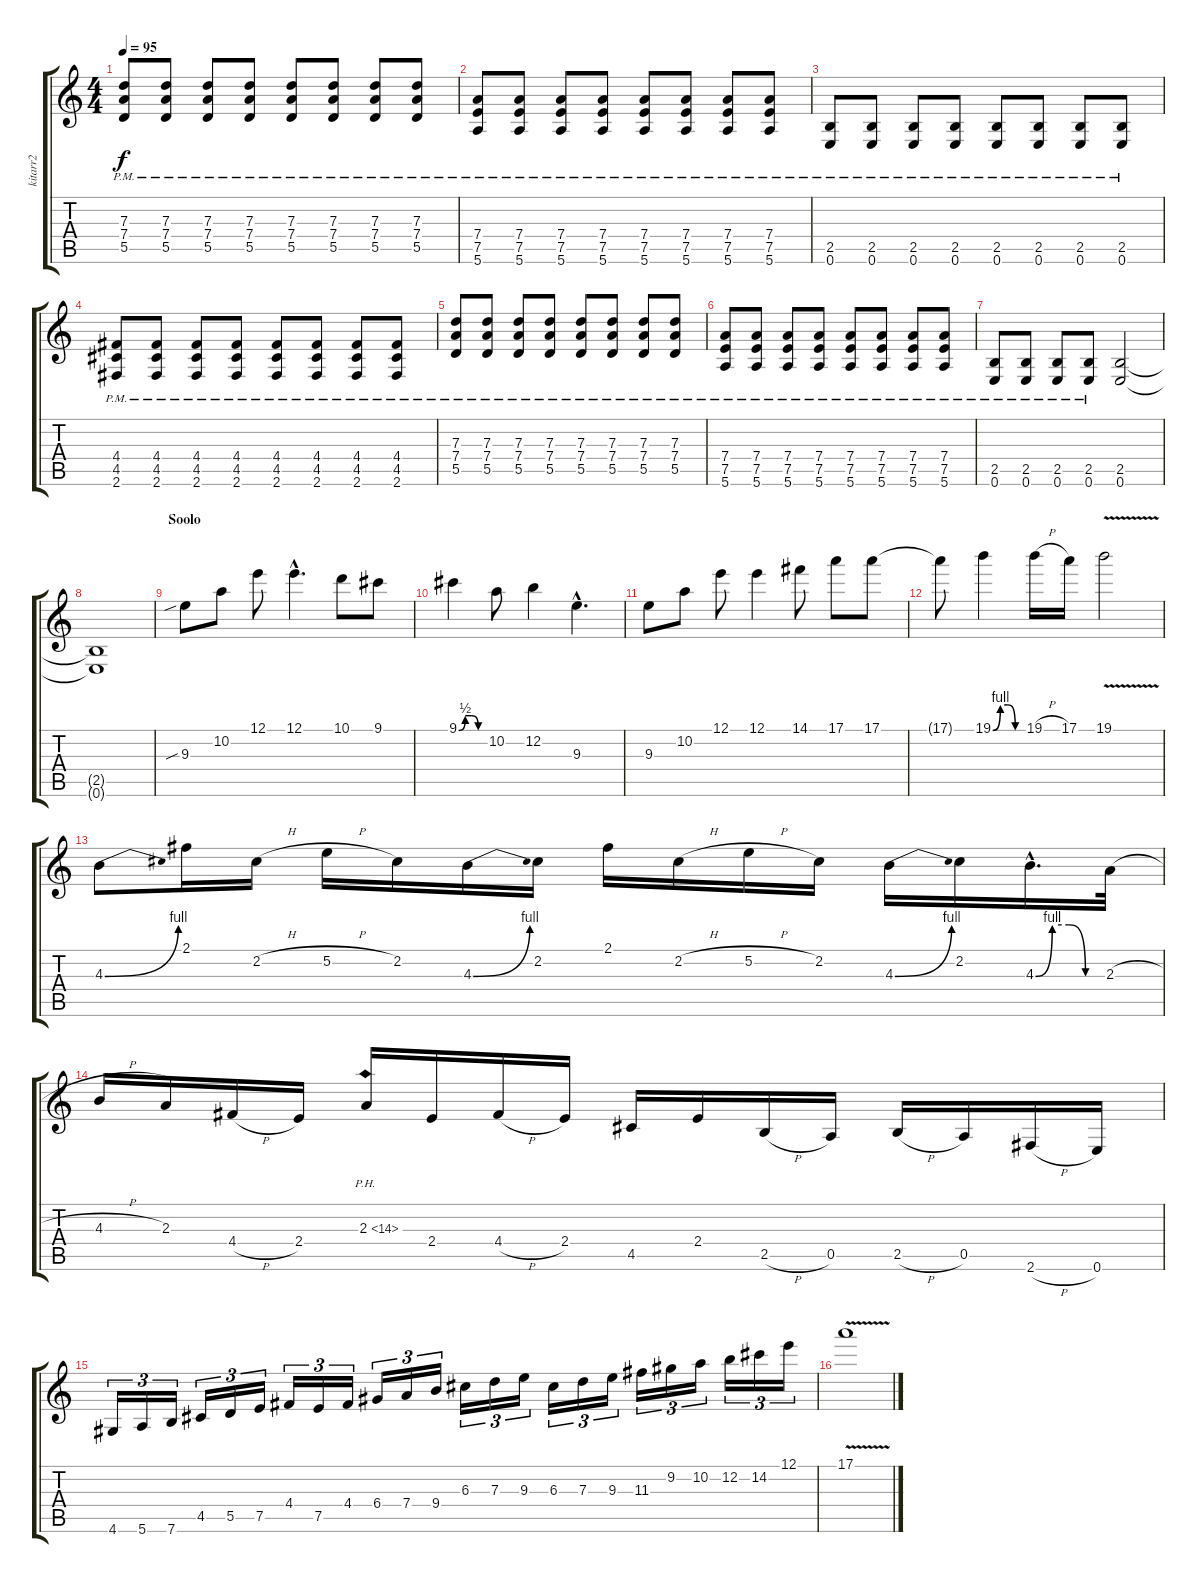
\track ("kitarr2" "kitarr2") {instrument overdrivenguitar}
\staff {score tabs}
\tuning (E4 B3 G3 D3 A2 E2) {hide}
\ts (4 4)
\tempo 95
\clef g2
\ks c
(7.3{pm} 7.4 5.5).8{dy f} (7.3{pm} 7.4 5.5).8 (7.3{pm} 7.4 5.5).8 (7.3{pm} 7.4 5.5).8 (7.3{pm} 7.4 5.5).8 (7.3{pm} 7.4 5.5).8 (7.3{pm} 7.4 5.5).8 (7.3{pm} 7.4 5.5).8 |
(7.4{pm} 7.5 5.6).8 (7.4{pm} 7.5 5.6).8 (7.4{pm} 7.5 5.6).8 (7.4{pm} 7.5 5.6).8 (7.4{pm} 7.5 5.6).8 (7.4{pm} 7.5 5.6).8 (7.4{pm} 7.5 5.6).8 (7.4{pm} 7.5 5.6).8 |
(2.5{pm} 0.6).8 (2.5{pm} 0.6).8 (2.5{pm} 0.6).8 (2.5{pm} 0.6).8 (2.5{pm} 0.6).8 (2.5{pm} 0.6).8 (2.5{pm} 0.6).8 (2.5{pm} 0.6).8 |
(4.4 4.5 2.6{pm}).8 (4.4 4.5 2.6{pm}).8 (4.4 4.5 2.6{pm}).8 (4.4 4.5 2.6{pm}).8 (4.4 4.5 2.6{pm}).8 (4.4 4.5 2.6{pm}).8 (4.4 4.5 2.6{pm}).8 (4.4 4.5 2.6{pm}).8 |
(7.3{pm} 7.4 5.5).8 (7.3{pm} 7.4 5.5).8 (7.3{pm} 7.4 5.5).8 (7.3{pm} 7.4 5.5).8 (7.3{pm} 7.4 5.5).8 (7.3{pm} 7.4 5.5).8 (7.3{pm} 7.4 5.5).8 (7.3{pm} 7.4 5.5).8 |
(7.4{pm} 7.5 5.6).8 (7.4{pm} 7.5 5.6).8 (7.4{pm} 7.5 5.6).8 (7.4{pm} 7.5 5.6).8 (7.4{pm} 7.5 5.6).8 (7.4{pm} 7.5 5.6).8 (7.4{pm} 7.5 5.6).8 (7.4{pm} 7.5 5.6).8 |
(2.5{pm} 0.6).8 (2.5{pm} 0.6).8 (2.5{pm} 0.6).8 (2.5{pm} 0.6).8 (2.5 0.6).2{volume 13} |
(2.5{t} 0.6{t}).1 |
\section ("" "Soolo")
9.3{sib}.8 10.2.8 12.1.8 12.1{hac}.4{d} 10.1.8 9.1.8 |
9.1{be (custom 0 0 15 2 30 2 45 0 60 0)}.4 10.2.8 12.2.4 9.3{hac}.4{d} |
9.3.8 10.2.8 12.1.8 12.1.4 14.1.8 17.1.8 17.1.8 |
17.1{t}.8 19.1{be (custom 0 0 15 4 30 4 45 0 60 0)}.4 19.1{h}.16 17.1.16 19.1{v}.2 |
4.3{be (bend 0 0 60 4)}.8 2.1.16 2.2{h}.16 5.2{h}.16 2.2.16 4.3{be (bend 0 0 60 4)}.16 2.2.16 2.1.16 2.2{h}.16 5.2{h}.16 2.2.16 4.3{be (bend 0 0 60 4)}.16 2.2.16 4.3{be (custom 0 0 15 4 30 4 45 0 60 0) hac}.16{d} 2.3{h}.32 |
4.3{h}.16 2.3.16 4.4{h}.16 2.4.16 2.3{ph 12}.16 2.4.16 4.4{h}.16 2.4.16 4.5.16 2.4.16 2.5{h}.16 0.5.16 2.5{h}.16 0.5.16 2.6{h}.16 0.6.16 |
4.6.16{tu (3 2)} 5.6.16{tu (3 2)} 7.6.16{tu (3 2)} 4.5.16{tu (3 2)} 5.5.16{tu (3 2)} 7.5.16{tu (3 2)} 4.4.16{tu (3 2)} 7.5.16{tu (3 2)} 4.4.16{tu (3 2)} 6.4.16{tu (3 2)} 7.4.16{tu (3 2)} 9.4.16{tu (3 2)} 6.3.16{tu (3 2)} 7.3.16{tu (3 2)} 9.3.16{tu (3 2)} 6.3.16{tu (3 2)} 7.3.16{tu (3 2)} 9.3.16{tu (3 2)} 11.3.16{tu (3 2)} 9.2.16{tu (3 2)} 10.2.16{tu (3 2)} 12.2.16{tu (3 2)} 14.2.16{tu (3 2)} 12.1.16{tu (3 2)} |
17.1{v}.1
